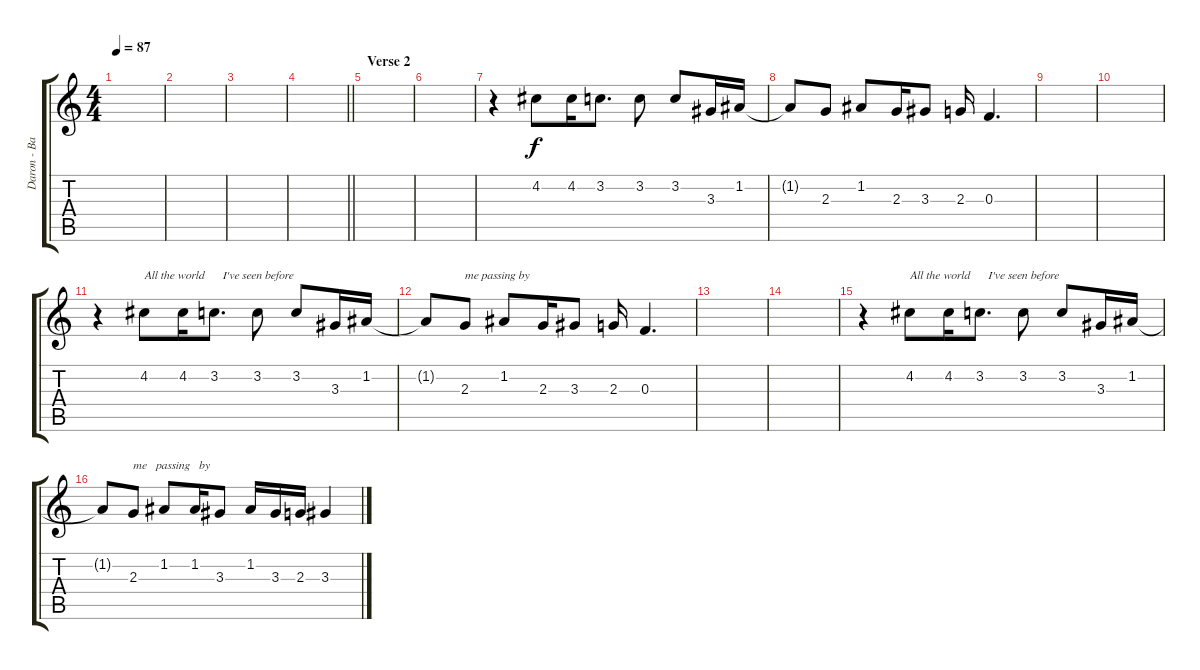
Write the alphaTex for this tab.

\track ("Daron - Back Vocal" "Daron - Ba") {instrument distortionguitar}
\staff {score tabs}
\tuning (D4 A3 F3 C3 G2 C2) {hide}
\ts (4 4)
\tempo 87
\clef g2
\ks c
|
|
|
\barLineRight lightlight
|
\section ("" "Verse 2")
|
|
r.4 4.2.8 4.2.16 3.2.8{d} 3.2.8 3.2.8 3.3.16 1.2.16 |
1.2{t}.8 2.3.8 1.2.8 2.3.16 3.3.8 2.3.16 0.3.4{d} |
|
|
r.4 4.2.8{txt "All the world      I've seen before "} 4.2.16 3.2.8{d} 3.2.8 3.2.8 3.3.16 1.2.16 |
1.2{t}.8 2.3.8{txt "me passing by "} 1.2.8 2.3.16 3.3.8 2.3.16 0.3.4{d} |
|
|
r.4 4.2.8{txt "All the world      I've seen before "} 4.2.16 3.2.8{d} 3.2.8 3.2.8 3.3.16 1.2.16 |
1.2{t}.8 2.3.8{txt "me   passing   by "} 1.2.8 1.2.16 3.3.8 1.2.16 3.3.16 2.3.16 3.3.4
